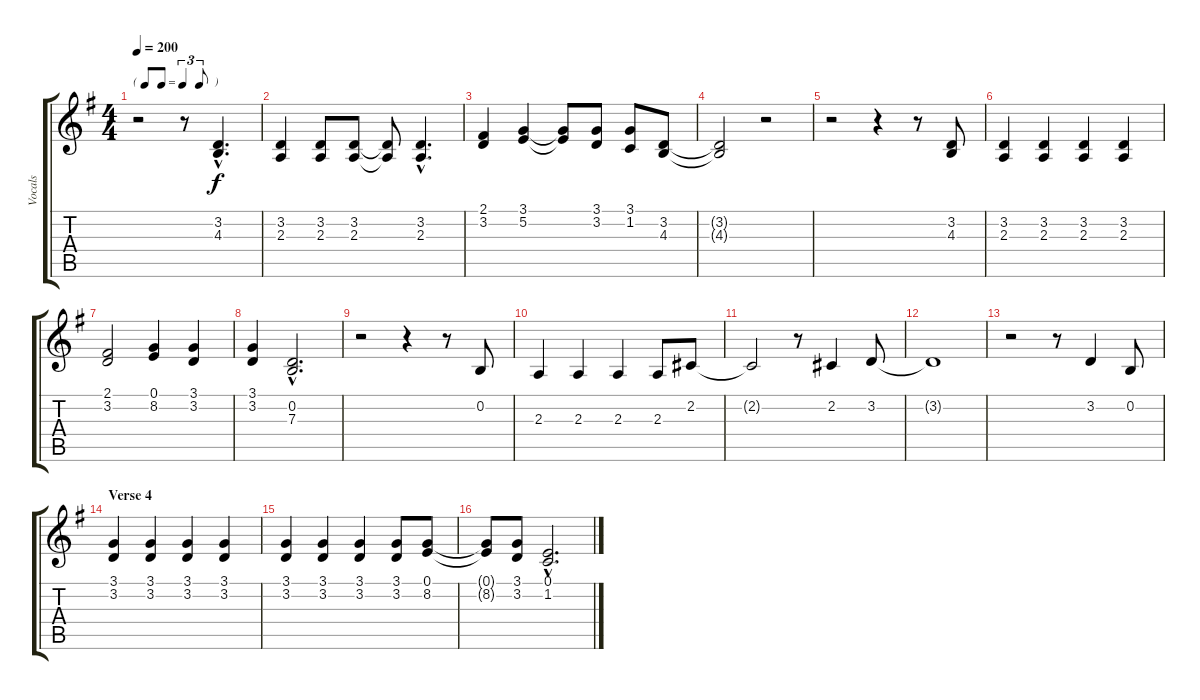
\track ("Vocals" "Vocals") {instrument electricgrandpiano}
\staff {score tabs}
\tuning (E4 B3 G3 D3 A2 E2) {hide}
\ts (4 4)
\tf triplet8th
\tempo 200
\clef g2
\ks g
r.2{dy f} r.8 (3.2{hac} 4.3{hac}).4{d} |
(3.2 2.3).4 (3.2 2.3).8 (3.2 2.3).8 (3.2{t} 2.3{t}).8 (3.2{hac} 2.3{hac}).4{d} |
(2.1 3.2).4 (3.1 5.2).4 (3.1{t} 5.2{t}).8 (3.1 3.2).8 (3.1 1.2).8 (3.2 4.3).8 |
(3.2{t} 4.3{t}).2 r.2 |
r.2 r.4 r.8 (3.2 4.3).8 |
(3.2 2.3).4 (3.2 2.3).4 (3.2 2.3).4 (3.2 2.3).4 |
(2.1 3.2).2 (0.1 8.2).4 (3.1 3.2).4 |
(3.1 3.2).4 (0.2{hac} 7.3{hac}).2{d} |
r.2 r.4 r.8 0.2.8 |
2.3.4 2.3.4 2.3.4 2.3.8 2.2.8 |
2.2{t}.2 r.8 2.2.4 3.2.8 |
3.2{t}.1 |
r.2 r.8 3.2.4 0.2.8 |
\section ("" "Verse 4")
(3.1 3.2).4 (3.1 3.2).4 (3.1 3.2).4 (3.1 3.2).4 |
(3.1 3.2).4 (3.1 3.2).4 (3.1 3.2).4 (3.1 3.2).8 (0.1 8.2).8 |
(0.1{t} 8.2{t}).8 (3.1 3.2).8 (0.1{hac} 1.2{hac}).2{d}
